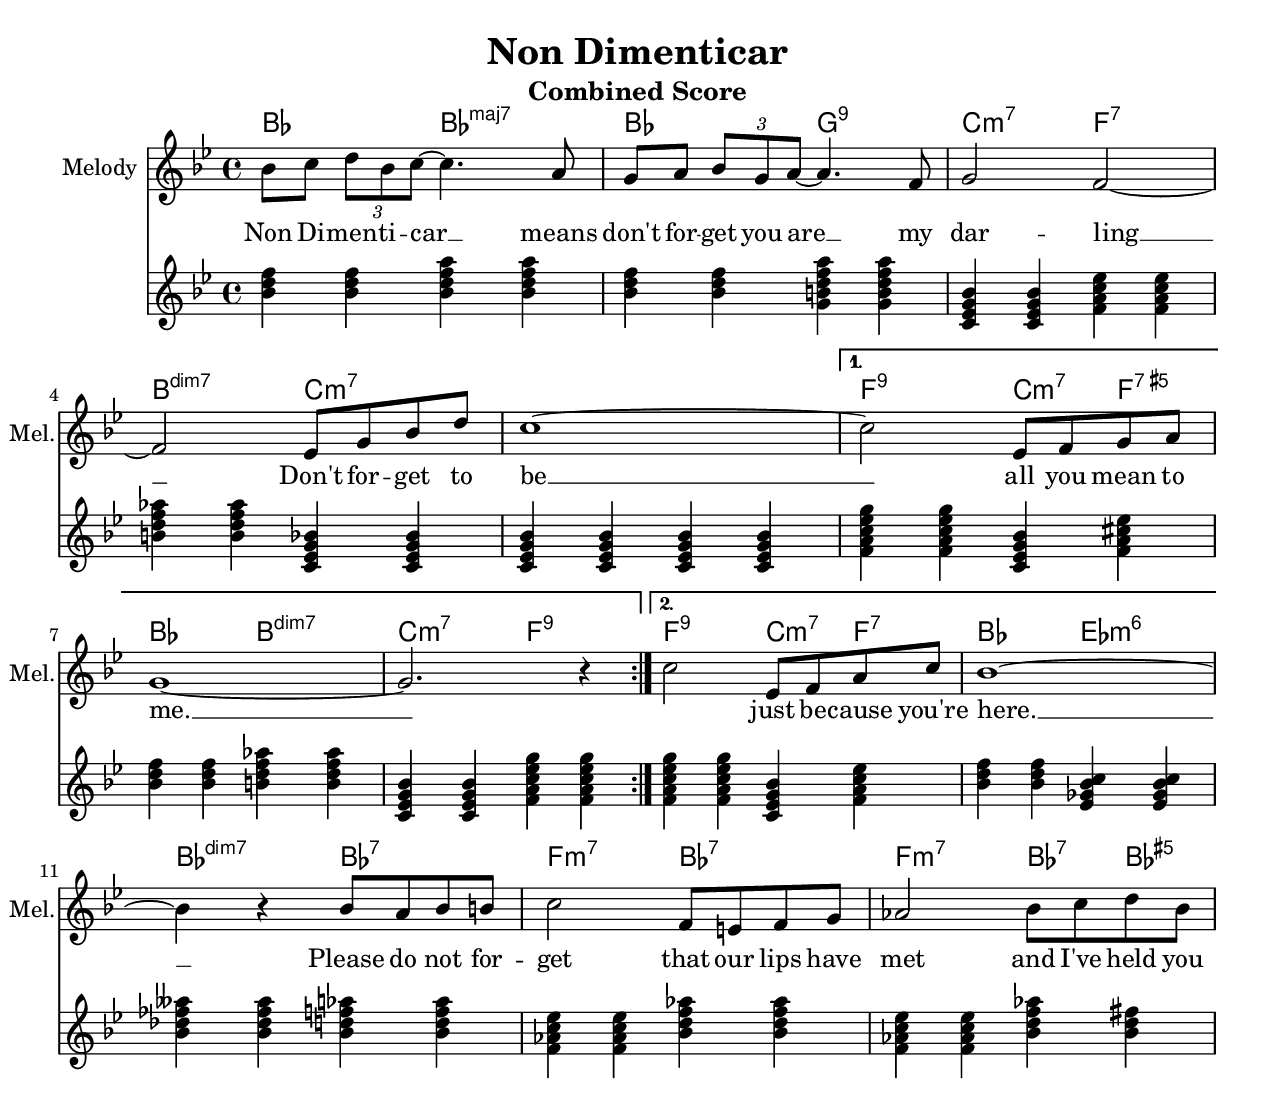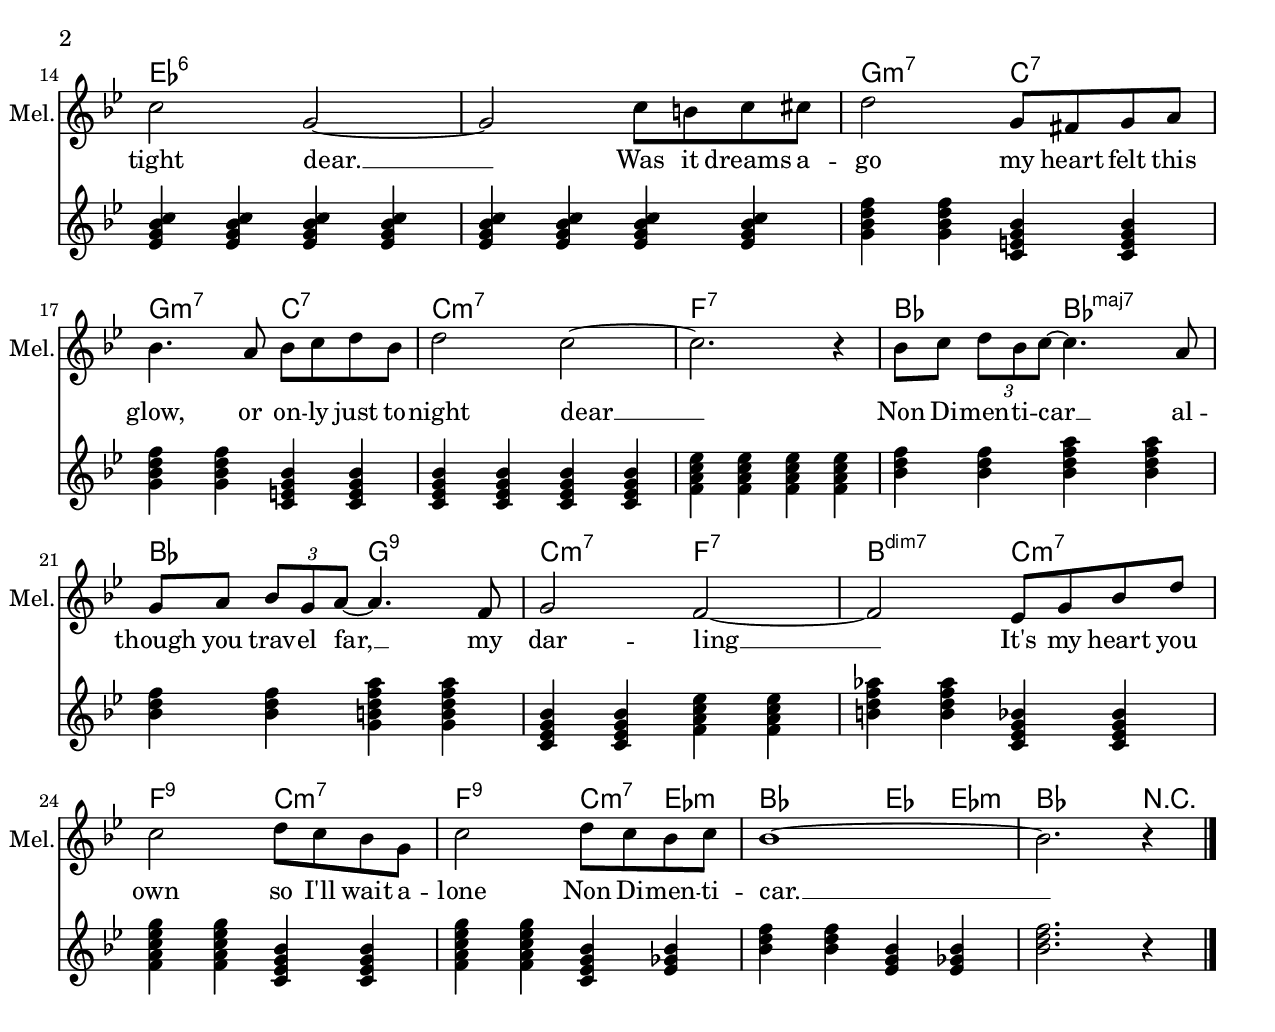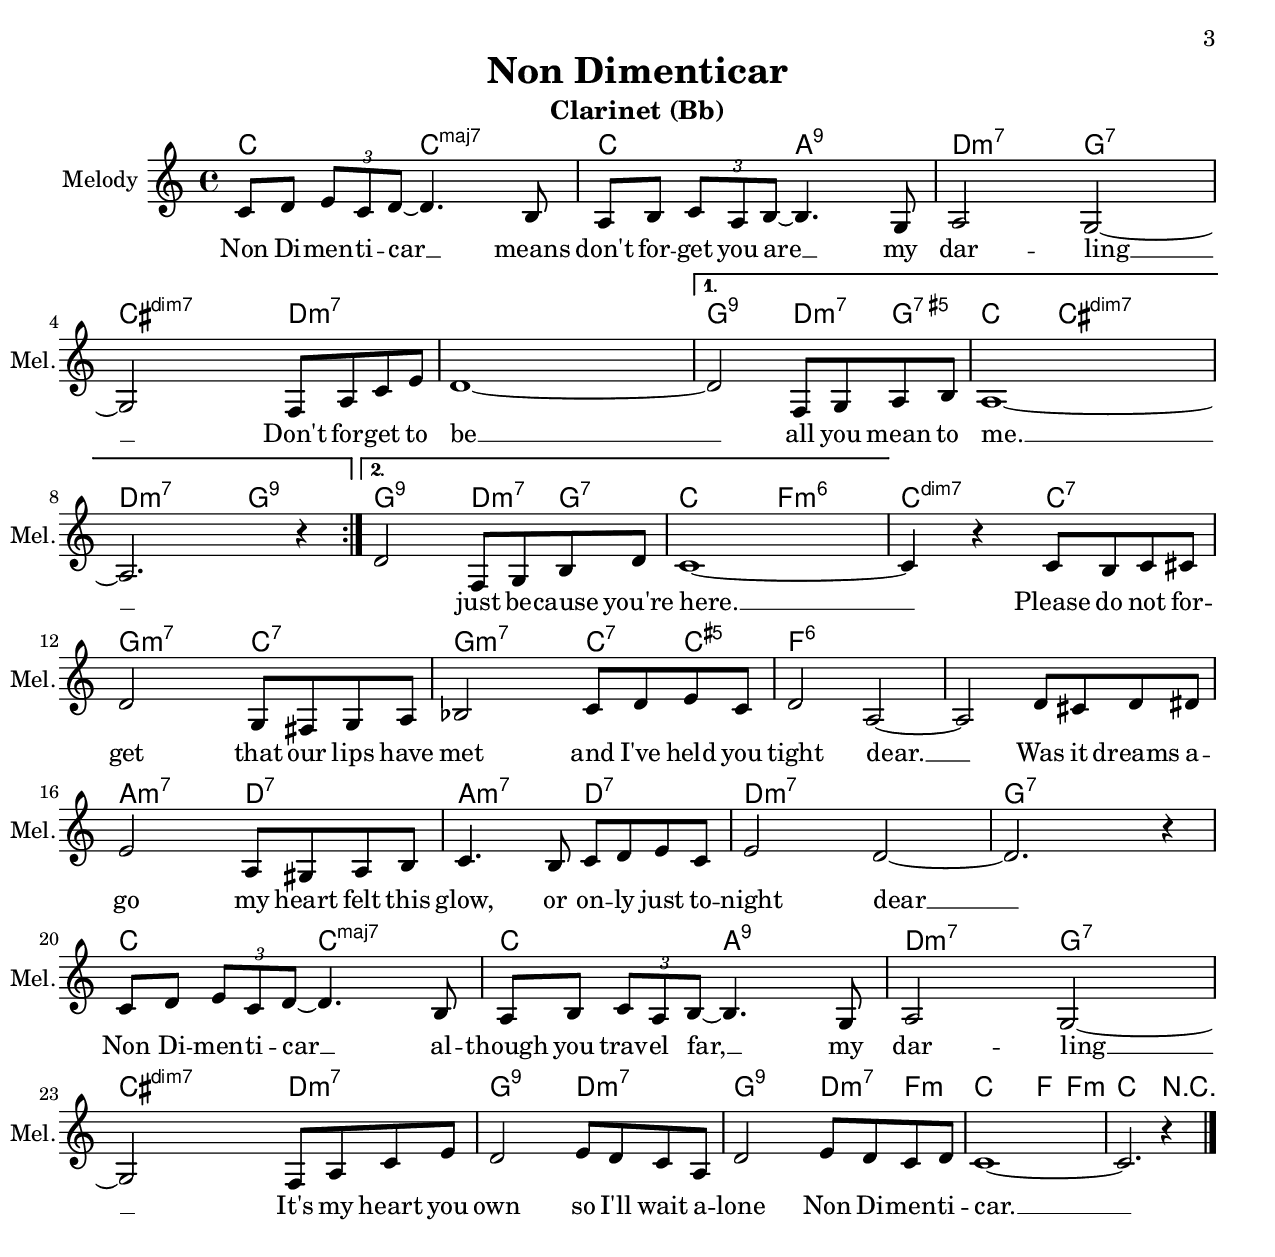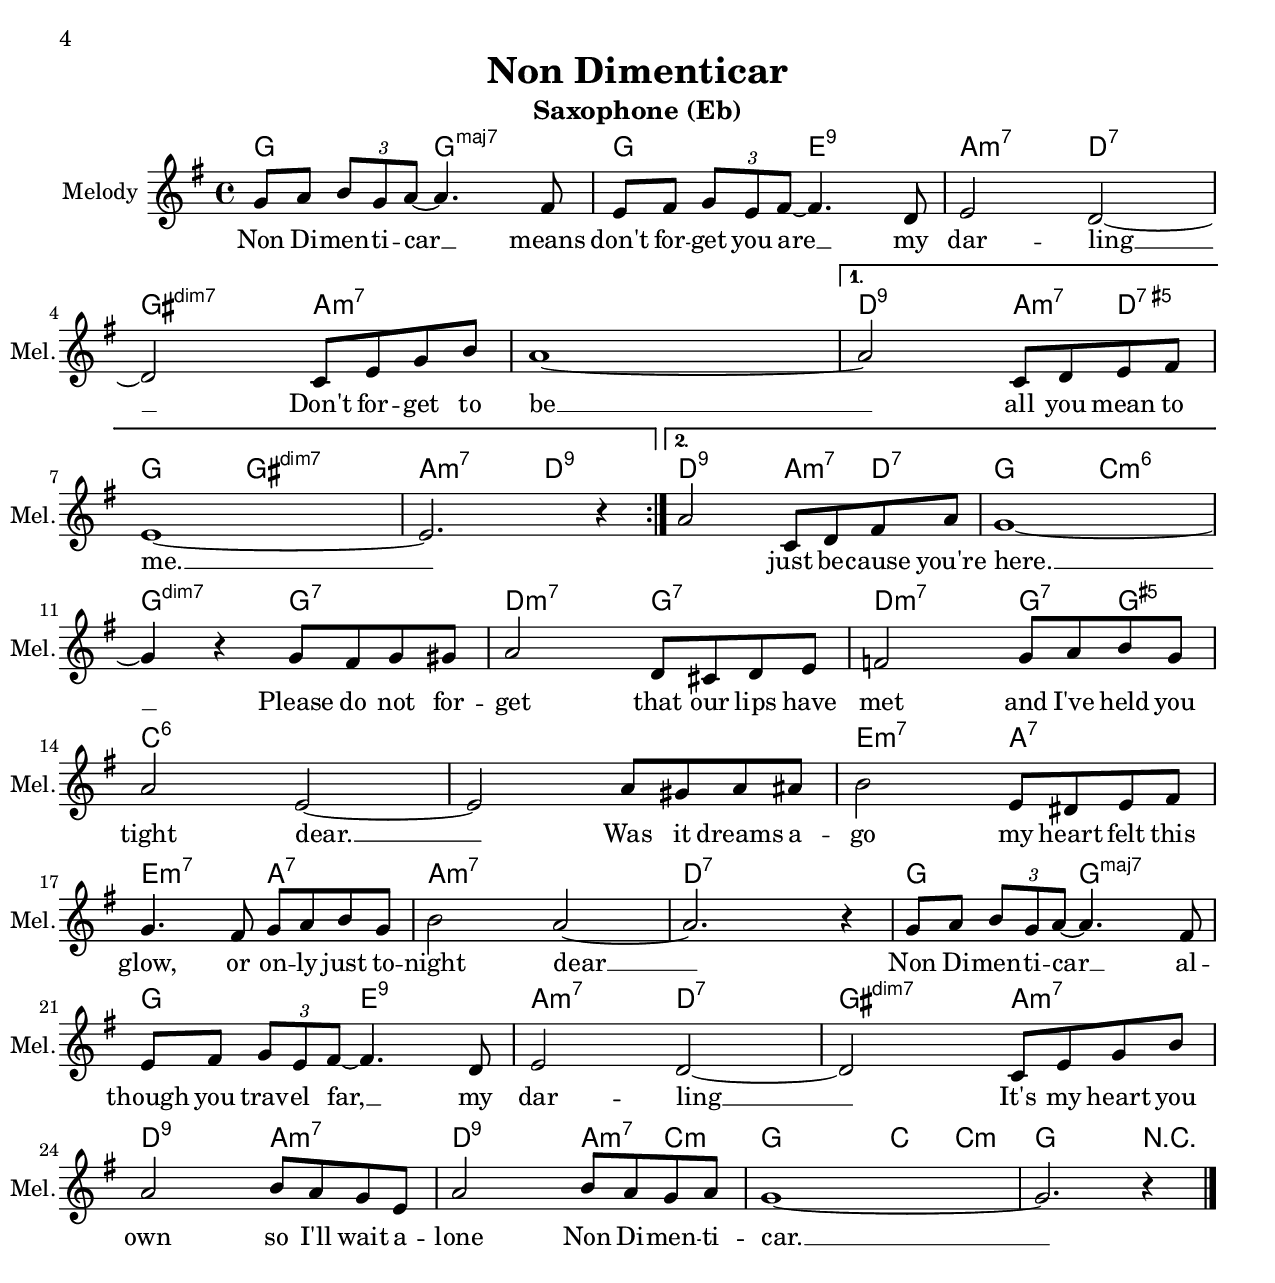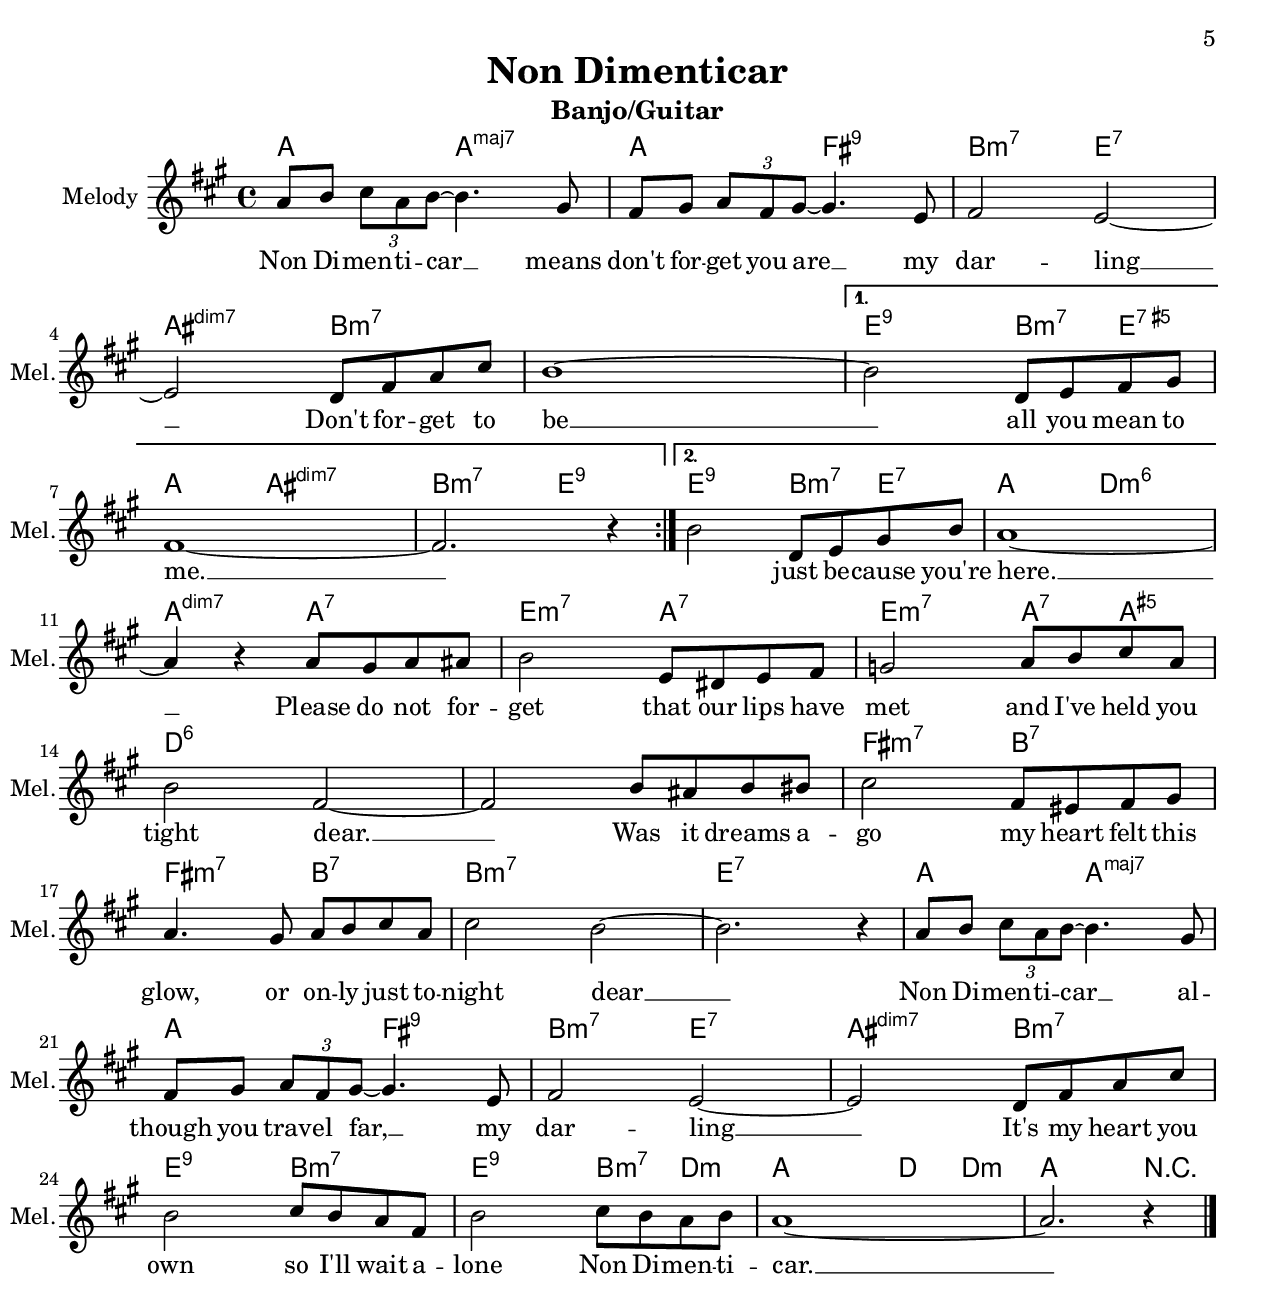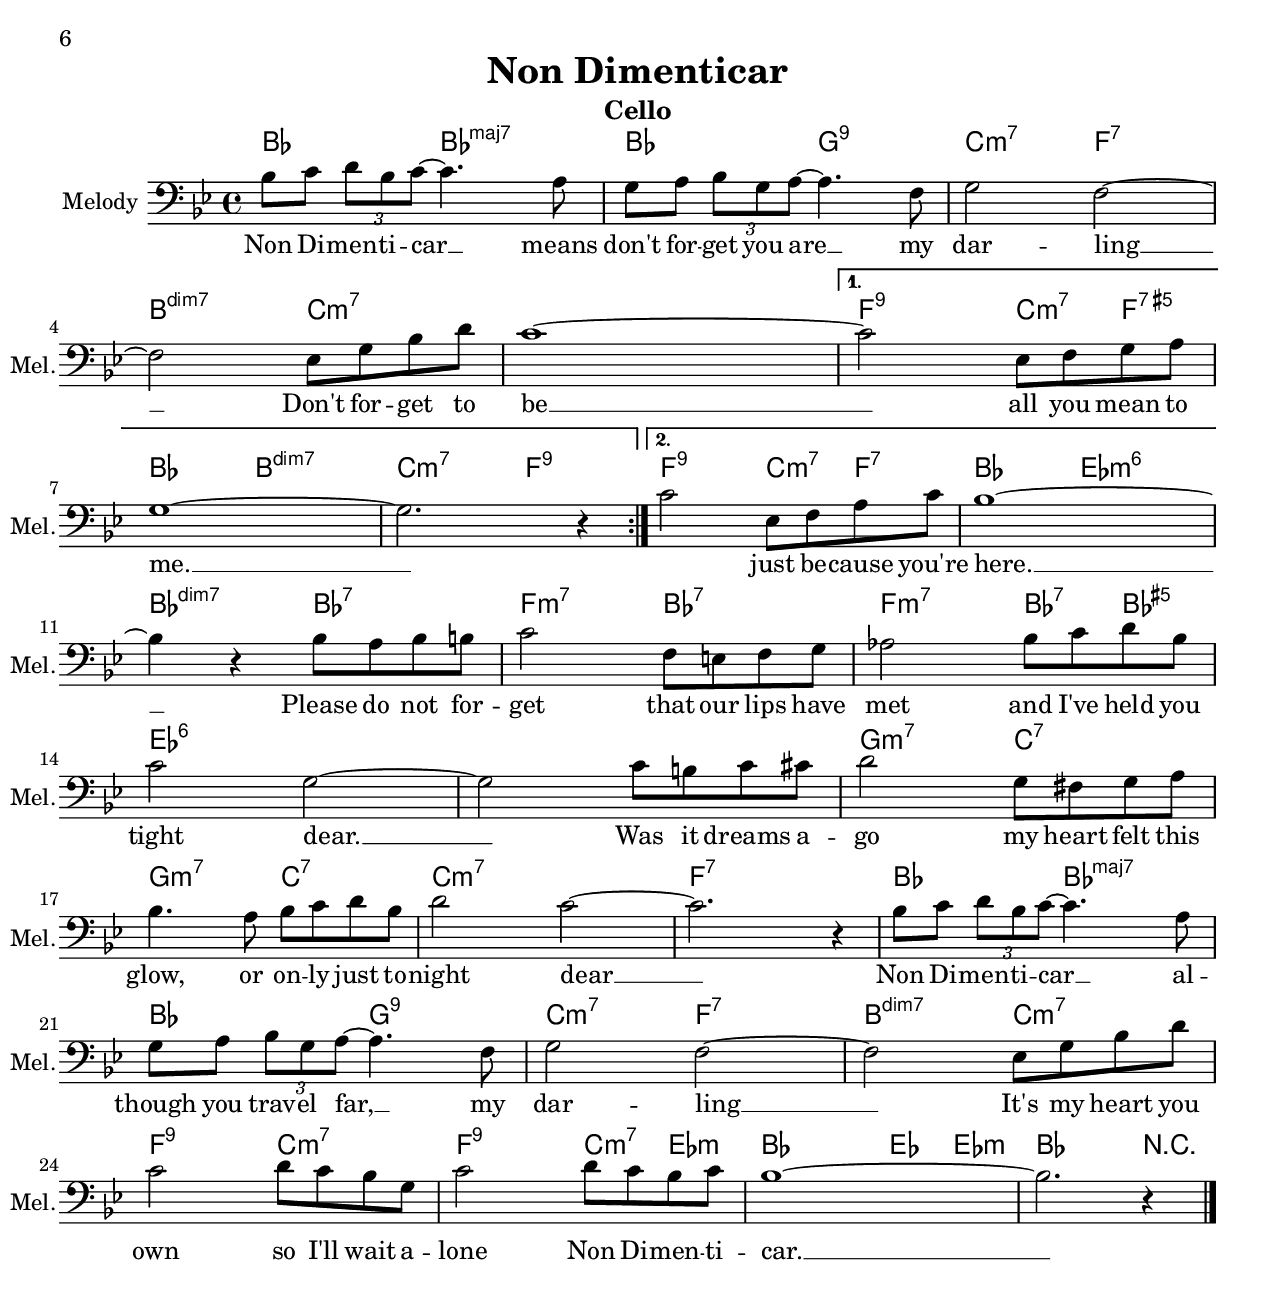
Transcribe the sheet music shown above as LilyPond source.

% -*- coding: utf-8; -*-
\version "2.10.10"
%%%%%%%%%%%%%%%%%%%%%%%%%%%%%%%%%%%%%%%%%%%%%%%%%%%%%%%%%%%%%%%%
% standard "guitar" chord notation

chExceptionMusic = {
  <c f g>1-\markup { \super "sus" }
  <c e g b>1-\markup { \super "maj7" }
  <c e g b d>1-\markup { \super "maj9" }
  <c ees ges>1-\markup { \super "dim" }
  <c ees ges beses>1-\markup { \super "dim7" }
}
chExceptionsShort =#(sequential-music-to-chord-exceptions chExceptionMusic #t)
chExceptions = #(append
  (sequential-music-to-chord-exceptions chExceptionMusic #t)
  ignatzekExceptions)

chordProperties = \sequential { 
    \set majorSevenSymbol = \markup { "maj7" }
    \set chordNameExceptions = #chExceptionsShort
}

\header {
  title = "Non Dimenticar"
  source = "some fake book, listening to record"
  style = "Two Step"
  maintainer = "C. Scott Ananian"
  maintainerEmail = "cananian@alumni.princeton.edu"
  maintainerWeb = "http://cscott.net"
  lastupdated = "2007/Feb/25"
  meter = 240
}
#(set-default-paper-size "letter")
%#(set-global-staff-size 18)

melody = \relative c'' { % c above middle c
  \tag #'key \key bes \major
  \time 4/4

  \repeat volta 2 {
    bes='8 c \times 2/3 { d bes c ~ } c4. a8 |
    g='8 a \times 2/3 { bes g a ~ } a4. f8 |
    g='2 f2 ~ |
    f='2 ees8 g bes d |
    c=''1 ~ |
  }
  \alternative {
    { c2 ees,8 f g a | g1 ~ | g2. r4 | }
    { c2 ees,8 f a c | bes1 ~ | }
  }
  bes='4 r4 bes8 a bes b |
  c=''2 f,8 e f g |
  aes='2 bes8 c d bes |
  c=''2 g2 ~ |
  g='2 c8 b c cis |
  d=''2 g,8 fis g a |
  bes='4. a8 bes c d bes |
  d=''2 c2 ~ |
  c=''2. r4 |

  bes='8 c \times 2/3 { d bes c ~ } c4. a8 |
  g='8 a \times 2/3 { bes g a ~ } a4. f8 |
  g='2 f2 ~ |
  f='2 ees8 g bes d |
  c=''2 d8 c bes g |
  c=''2 d8 c bes c |
  bes='1 ~ |
  bes='2. r4 |

  \bar "|."
}

harmonies = \chordmode {
  \set Score.markFormatter = #format-mark-box-letters
  \chordProperties
  \time 4/4

  \repeat volta 2 {
    bes4 bes bes:maj7 bes:maj7 |
    bes4 bes g:9 g:9 |
    c4:m7 c:m7 f:7 f:7 |
    b4:dim7 b:dim7 c:m7 c:m7 |
    c4:m7 c4:m7 c4:m7 c4:m7
  }
  \alternative {
    { f4:9 f:9 c:m7 f:aug7 | bes4 bes b:dim7 b:dim7 | c4:m7 c:m7 f:9 f:9 }
    { \set chordChanges = ##f
      f4:9 \set chordChanges = ##t
      f:9 c:m7 f:7 | bes4 bes ees:m6 ees:m6 | }
  }
  bes4:dim7 bes:dim7 bes:7 bes:7 |
  f4:m7 f:m7 bes:7 bes:7 |
  f4:m7 f:m7 bes:7 bes:aug |
  ees4:6 ees:6 ees:6 ees:6 |
  ees4:6 ees:6 ees:6 ees:6 |
  g4:m7 g:m7 c:7 c:7 |
  g4:m7 g:m7 c:7 c:7 |
  c4:m7 c:m7 c:m7 c:m7 |
  f4:7 f:7 f:7 f:7 |

  bes4 bes bes:maj7 bes:maj7 |
  bes4 bes g:9 g:9 |
  c4:m7 c:m7 f:7 f:7 |
  b4:dim7 b:dim7 c:m7 c:m7 |
  f4:9 f:9 c:m7 c:m7 |
  f4:9 f:9 c:m7 ees:m |
  bes4 bes ees ees:m |
  bes2. r4 |
}

words = \lyricmode {
  Non Di -- men -- ti -- car __
  means don't for -- get you are __
  my dar -- ling __
  Don't for -- get to be __
  all you mean to me. __
  ""
  just be -- cause you're here. __

  Please do not for -- get
  that our lips have met
  and I've held you tight dear. __
  
  Was it dreams a -- go
  my heart felt this glow,
  or on -- ly just to -- night dear __

  Non Di -- men -- ti -- car __
  al -- though you trav -- el far, __
  my dar -- ling __
  It's my heart you own
  so I'll wait a -- lone
  Non Di -- men -- ti -- car. __
}


\paper {
  scoreTitleMarkup = \bookTitleMarkup
  bookTitleMarkup = \markup {}
  ragged-bottom = ##t
}

% combined score
\score {
  <<
    \context ChordNames {
         \set chordChanges = ##t
         \harmonies
    }
    \context Voice = melody {
      \set Staff.instrumentName = "Melody"
      \set Staff.shortInstrumentName = "Mel."
      \melody
%      \partcombine \melody \alternate
    }
    \new Lyrics \lyricsto "melody" { \words }
    \new Staff <<
      \key bes \major
      \time 4/4
      \harmonies
    >>
%{
    \new Staff <<
      \set Staff.instrumentName = \markup{ \column{ "Banjo" "capo'd" "to A" } }
      \set Staff.shortInstrumentName = "Ban."
      \transpose bes a \banjo
    >>
    \new TabStaff <<
      \set TabStaff.stringTunings = #bass-tuning
      \set Staff.instrumentName = "Bass "
      \set Staff.shortInstrumentName = "Bas."
      \removeWithTag #'key \bass
    >>
    \new PianoStaff <<
      #(set-accidental-style 'piano-cautionary)
      \set PianoStaff.instrumentName = \markup { "Piano" \hspace #2.0 }
      \set PianoStaff.shortInstrumentName = \markup { "Pia." \hspace #2.0 }
      \context Staff = upper << \pianotop >>
      \context Staff = lower << \clef bass \pianobot >>
    >>
%}
  >>
  \layout { }
  \header {
    instrument = "Combined Score"
  }
}
				
%{
% flute score
\score {
  <<
    \context ChordNames {
         \set chordChanges = ##t
         \harmonies
    }
    \context Voice = fluteA {
      \set Staff.instrumentName = "Melody"
      \set Staff.shortInstrumentName = "Mel."
      \melody
    }
    \context Staff = fluteB {
      \set Staff.instrumentName = "Alt. Melody"
      \set Staff.shortInstrumentName = "Alt."
      \alternate
    }
  >>
  \header {
    instrument = "Flute"
    breakbefore=##t
  }
}
%}

% clarinet score
\score {
  <<
    \context ChordNames {
         \set chordChanges = ##t
         \transpose bes c \harmonies
    }
    \context Staff = clarinetA {
      \set Staff.instrumentName = "Melody"
      \set Staff.shortInstrumentName = "Mel."
      \new Voice = melody {
	\transpose bes c \melody
      }
    }
    \new Lyrics \lyricsto "melody" { \words }
%{
    \context Staff = clarinetB {
      \set Staff.instrumentName = "Bass"
      \set Staff.shortInstrumentName = "Bas."
      \transpose bes c''' \bass
    }
%}
  >>
  \header {
    instrument = "Clarinet (Bb)"
    breakbefore=##t
  }
}

% saxophone score
\score {
  <<
    \context ChordNames {
         \set chordChanges = ##t
         \transpose ees c \harmonies
    }
    \context Staff = saxA {
      \set Staff.instrumentName = "Melody"
      \set Staff.shortInstrumentName = "Mel."
      \new Voice = melody {
	\transpose ees c \melody
      }
    }
    \new Lyrics \lyricsto "melody" { \words }
%{
    \context Staff = saxB {
      \set Staff.instrumentName = "Bass"
      \set Staff.shortInstrumentName = "Bas."
      \transpose ees c''' \bass
    }
%}
  >>
  \header {
    instrument = "Saxophone (Eb)"
    breakbefore=##t
  }
}

% banjo/guitar score (capo'ed)
\score {
  <<
    \context ChordNames {
         \set chordChanges = ##t
         \transpose bes a \harmonies
    }
    \context Staff = saxA {
      \set Staff.instrumentName = "Melody"
      \set Staff.shortInstrumentName = "Mel."
      \new Voice = melody {
	\transpose bes a \melody
      }
    }
    \new Lyrics \lyricsto "melody" { \words }
%{
    \context Staff = saxB {
      \set Staff.instrumentName = "Bass"
      \set Staff.shortInstrumentName = "Bas."
      \transpose bes a \bass
    }
%}
  >>
  \header {
    instrument = "Banjo/Guitar"
    breakbefore=##t
  }
}

% cello score (octave-shifted)
\score {
  <<
    \context ChordNames {
         \set chordChanges = ##t
         \harmonies
    }
    \context Voice = celloA {
      \set Staff.instrumentName = "Melody"
      \set Staff.shortInstrumentName = "Mel."
      \transpose c c, << \clef bass \melody >> % 1 octave down
    }
    \new Lyrics \lyricsto "celloA" { \words }
%{
    \context Staff = celloB {
      \set Staff.instrumentName = "Harmony"
      \set Staff.shortInstrumentName = "Har."
      \transpose c c,, << \clef bass \alternate >> % 2 octaves down
    }
    \context Staff = celloC {
      \set Staff.instrumentName = "Bass"
      \set Staff.shortInstrumentName = "Bas."
      \transpose c c' << \clef bass \bass >> % 1 octave up
    }
%}
  >>
  \header {
    instrument = "Cello"
    breakbefore=##t
  }
}

%{
% banjo/bass score (tablature)
\score {
  <<
    \context ChordNames {
         \set chordChanges = ##t
         \transpose bes a \harmonies
    }
    \context Voice = melody {
      \set Staff.instrumentName = "Melody"
      \set Staff.shortInstrumentName = "Mel."
      \transpose bes a \melody
    }
    \new Lyrics \lyricsto "melody" { \words }
    \new TabStaff <<
      \set Staff.instrumentName = \markup{ \column{ "Banjo" "(tuned" "gDGBD)" } }
      \set Staff.shortInstrumentName = "Ban."
      \set TabStaff.stringTunings = #banjo-open-g-tuning
      \removeWithTag #'key \banjo
    >>
    \new TabStaff <<
      \set TabStaff.stringTunings = #bass-tuning
      \set Staff.instrumentName = "Bass "
      \set Staff.shortInstrumentName = "Bas."
      \removeWithTag #'key \bass
    >>
  >>
  \header {
    instrument = "Banjo/Guitar/Bass, capo'ed up 1 fret"
    breakbefore=##t
  }
}

% piano/guitar score
\score {
  <<
    \context ChordNames {
         \set chordChanges = ##t
         \harmonies
    }
    \new Staff <<
      \set Staff.instrumentName = "Melody"
      \set Staff.shortInstrumentName = "Mel."
      \set Staff.printPartCombineTexts = ##f
      \small\partcombine \melody \alternate
    >>
    \new PianoStaff <<
      #(set-accidental-style 'piano-cautionary)
      \set PianoStaff.instrumentName = \markup { "Piano" \hspace #2.0 }
      \set PianoStaff.shortInstrumentName = \markup { "Pia." \hspace #2.0 }
      \context Staff = upper << \time 4/4 \pianotop >>
      \context Staff = lower << \clef bass \pianobot >>
    >>
  >>
  \layout { }
  \header {
    instrument = "Piano/Guitar"
    breakbefore=##t
  }
}
%}

% midi score.
\score {
  \unfoldRepeats
  \context PianoStaff <<
    \context Staff=melody << 
       \set Staff.midiInstrument = "fiddle"
       r1 \melody
     >>
    \context Staff=chords <<
      \set Staff.midiInstrument = "pizzicato strings"
      r1\pp
      \harmonies
    >>
%{
    \context Staff=alternate <<
       \set Staff.midiInstrument = "fiddle"
       r1 \alternate
     >>
    \context Staff=banjo <<
      \set Staff.midiInstrument = "banjo"
      r1\pp
      \banjo
    >>
    \context Staff=bass <<
      \set Staff.midiInstrument = "acoustic bass"
      r1
      \transpose c c' \bass
    >>
    \context Staff=upper <<
      \set Staff.midiInstrument = "acoustic grand"
      r1
      \pianotop
    >>
    \context Staff=lower <<
      \set Staff.midiInstrument = "acoustic grand"
      r1
      \pianobot
    >>
%}
  >>
  
  \midi {
    \context {
      \Score
      tempoWholesPerMinute = #(ly:make-moment 90 4)
      }
    }


}
